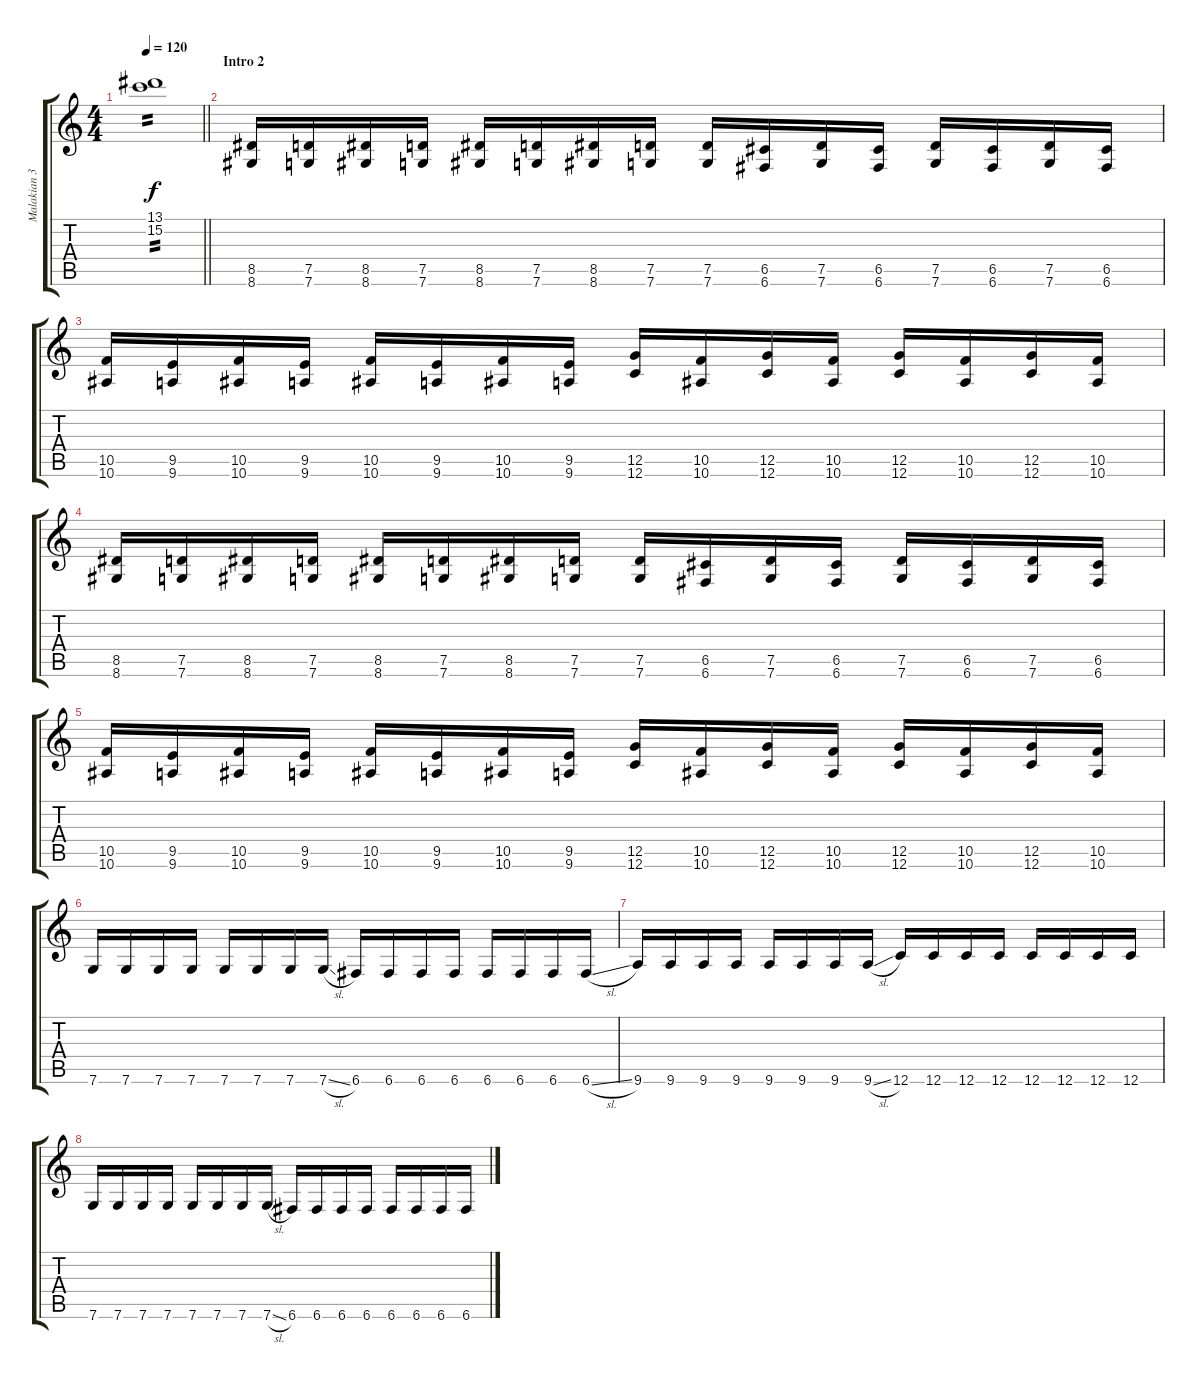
\track ("Malakian 3" "Malakian 3") {instrument distortionguitar}
\staff {score tabs}
\tuning (D4 A3 F3 C3 G2 C2) {hide}
\ts (4 4)
\tempo 120
\clef g2
\barLineRight lightlight
\ks c
(13.1 15.2).1{tp 2 dy f} |
\section ("" "Intro 2")
(8.5 8.6).16 (7.5 7.6).16 (8.5 8.6).16 (7.5 7.6).16 (8.5 8.6).16 (7.5 7.6).16 (8.5 8.6).16 (7.5 7.6).16 (7.5 7.6).16 (6.5 6.6).16 (7.5 7.6).16 (6.5 6.6).16 (7.5 7.6).16 (6.5 6.6).16 (7.5 7.6).16 (6.5 6.6).16 |
(10.5 10.6).16 (9.5 9.6).16 (10.5 10.6).16 (9.5 9.6).16 (10.5 10.6).16 (9.5 9.6).16 (10.5 10.6).16 (9.5 9.6).16 (12.5 12.6).16 (10.5 10.6).16 (12.5 12.6).16 (10.5 10.6).16 (12.5 12.6).16 (10.5 10.6).16 (12.5 12.6).16 (10.5 10.6).16 |
(8.5 8.6).16 (7.5 7.6).16 (8.5 8.6).16 (7.5 7.6).16 (8.5 8.6).16 (7.5 7.6).16 (8.5 8.6).16 (7.5 7.6).16 (7.5 7.6).16 (6.5 6.6).16 (7.5 7.6).16 (6.5 6.6).16 (7.5 7.6).16 (6.5 6.6).16 (7.5 7.6).16 (6.5 6.6).16 |
(10.5 10.6).16 (9.5 9.6).16 (10.5 10.6).16 (9.5 9.6).16 (10.5 10.6).16 (9.5 9.6).16 (10.5 10.6).16 (9.5 9.6).16 (12.5 12.6).16 (10.5 10.6).16 (12.5 12.6).16 (10.5 10.6).16 (12.5 12.6).16 (10.5 10.6).16 (12.5 12.6).16 (10.5 10.6).16 |
7.6.16 7.6.16 7.6.16 7.6.16 7.6.16 7.6.16 7.6.16 7.6{sl}.16 6.6.16 6.6.16 6.6.16 6.6.16 6.6.16 6.6.16 6.6.16 6.6{sl}.16 |
9.6.16 9.6.16 9.6.16 9.6.16 9.6.16 9.6.16 9.6.16 9.6{sl}.16 12.6.16 12.6.16 12.6.16 12.6.16 12.6.16 12.6.16 12.6.16 12.6.16 |
7.6.16 7.6.16 7.6.16 7.6.16 7.6.16 7.6.16 7.6.16 7.6{sl}.16 6.6.16 6.6.16 6.6.16 6.6.16 6.6.16 6.6.16 6.6.16 6.6{sl}.16
